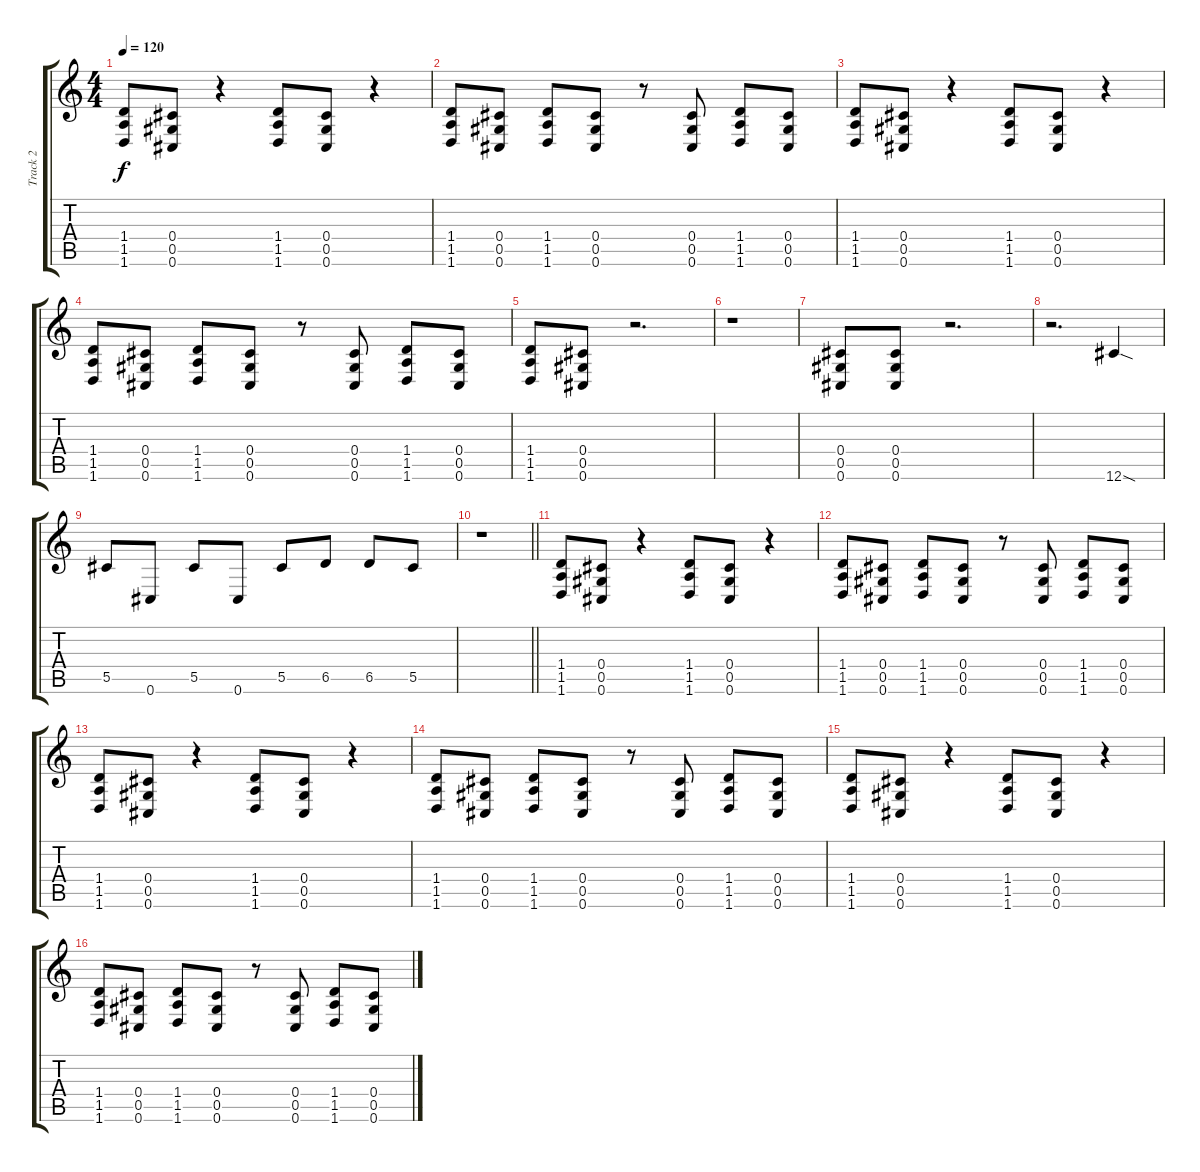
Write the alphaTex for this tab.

\track ("Track 2" "Track 2") {instrument distortionguitar}
\staff {score tabs}
\tuning (Eb4 Bb3 Gb3 Db3 Ab2 Db2) {hide}
\ts (4 4)
\tempo 120
\clef g2
\ks c
(1.4 1.5 1.6).8{dy f} (0.4 0.5 0.6).8 r.4 (1.4 1.5 1.6).8 (0.4 0.5 0.6).8 r.4 |
(1.4 1.5 1.6).8 (0.4 0.5 0.6).8 (1.4 1.5 1.6).8 (0.4 0.5 0.6).8 r.8 (0.4 0.5 0.6).8 (1.4 1.5 1.6).8 (0.4 0.5 0.6).8 |
(1.4 1.5 1.6).8 (0.4 0.5 0.6).8 r.4 (1.4 1.5 1.6).8 (0.4 0.5 0.6).8 r.4 |
(1.4 1.5 1.6).8 (0.4 0.5 0.6).8 (1.4 1.5 1.6).8 (0.4 0.5 0.6).8 r.8 (0.4 0.5 0.6).8 (1.4 1.5 1.6).8 (0.4 0.5 0.6).8 |
(1.4 1.5 1.6).8 (0.4 0.5 0.6).8 r.2{d} |
r.1 |
(0.4 0.5 0.6).8 (0.4 0.5 0.6).8 r.2{d} |
r.2{d} 12.6{sod}.4 |
5.5.8 0.6.8 5.5.8 0.6.8 5.5.8 6.5.8 6.5.8 5.5.8 |
\barLineRight lightlight
r.1 |
(1.4 1.5 1.6).8 (0.4 0.5 0.6).8 r.4 (1.4 1.5 1.6).8 (0.4 0.5 0.6).8 r.4 |
(1.4 1.5 1.6).8 (0.4 0.5 0.6).8 (1.4 1.5 1.6).8 (0.4 0.5 0.6).8 r.8 (0.4 0.5 0.6).8 (1.4 1.5 1.6).8 (0.4 0.5 0.6).8 |
(1.4 1.5 1.6).8 (0.4 0.5 0.6).8 r.4 (1.4 1.5 1.6).8 (0.4 0.5 0.6).8 r.4 |
(1.4 1.5 1.6).8 (0.4 0.5 0.6).8 (1.4 1.5 1.6).8 (0.4 0.5 0.6).8 r.8 (0.4 0.5 0.6).8 (1.4 1.5 1.6).8 (0.4 0.5 0.6).8 |
(1.4 1.5 1.6).8 (0.4 0.5 0.6).8 r.4 (1.4 1.5 1.6).8 (0.4 0.5 0.6).8 r.4 |
(1.4 1.5 1.6).8 (0.4 0.5 0.6).8 (1.4 1.5 1.6).8 (0.4 0.5 0.6).8 r.8 (0.4 0.5 0.6).8 (1.4 1.5 1.6).8 (0.4 0.5 0.6).8
